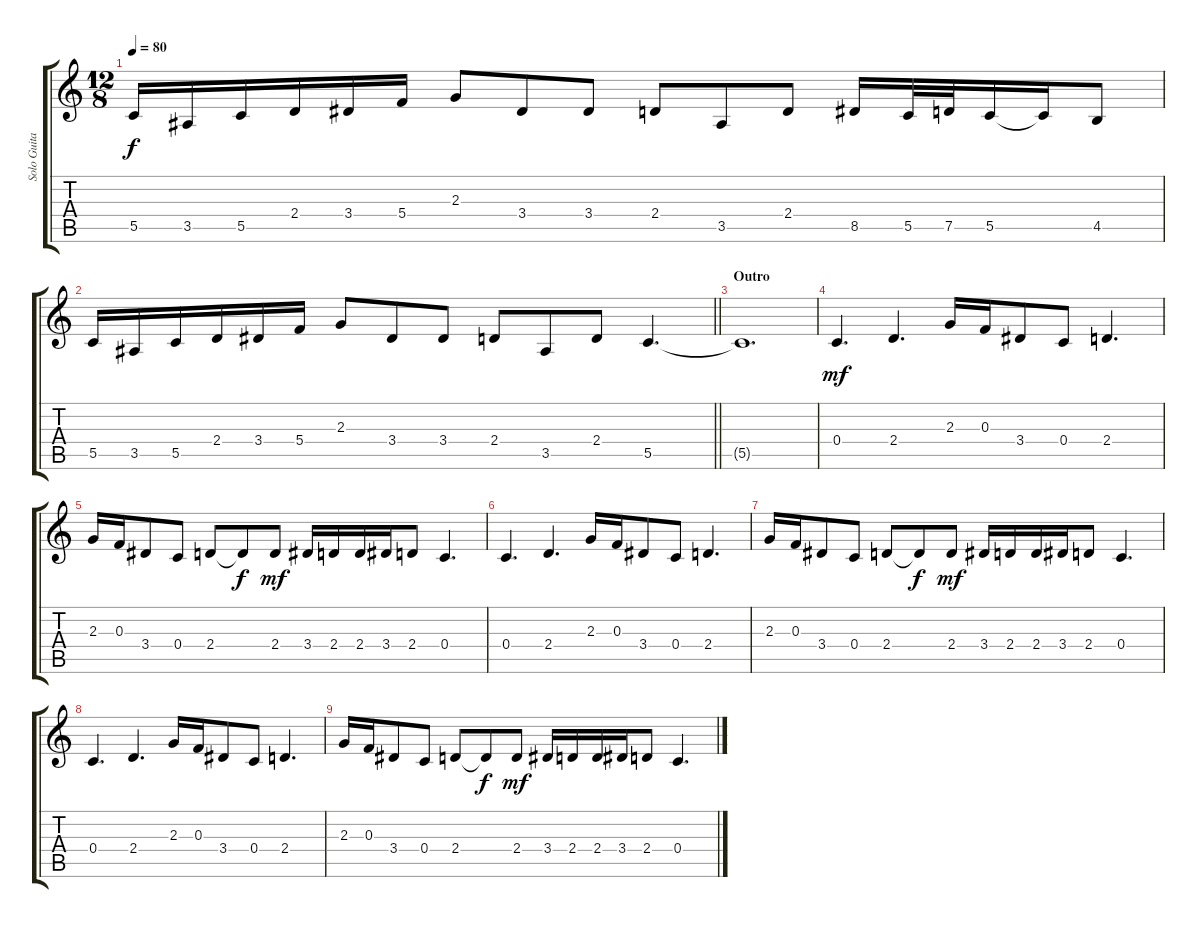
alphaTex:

\track ("Solo Guitar" "Solo Guita") {instrument overdrivenguitar}
\staff {score tabs}
\tuning (D4 A3 F3 C3 G2 D2) {hide}
\ts (12 8)
\tempo 80
\clef g2
\ks c
5.5.16{dy f} 3.5.16 5.5.16 2.4.16 3.4.16 5.4.16 2.3.8 3.4.8 3.4.8 2.4.8 3.5.8 2.4.8 8.5.16 5.5.32 7.5.32 5.5.16 5.5{t}.16 4.5.8 |
\barLineRight lightlight
5.5.16 3.5.16 5.5.16 2.4.16 3.4.16 5.4.16 2.3.8 3.4.8 3.4.8 2.4.8 3.5.8 2.4.8 5.5.4{d} |
\section ("" "Outro")
5.5{t}.1{d volume 5} |
0.4.4{d dy mf volume 16 balance 2 instrument acousticguitarsteel} 2.4.4{d} 2.3.16 0.3.16 3.4.8 0.4.8 2.4.4{d} |
2.3.16 0.3.16 3.4.8 0.4.8 2.4.8 2.4{t}.8{dy f} 2.4.8{dy mf} 3.4.16 2.4.16 2.4.16 3.4.16 2.4.8 0.4.4{d} |
0.4.4{d} 2.4.4{d} 2.3.16 0.3.16 3.4.8 0.4.8 2.4.4{d} |
2.3.16 0.3.16 3.4.8 0.4.8 2.4.8 2.4{t}.8{dy f} 2.4.8{dy mf} 3.4.16 2.4.16 2.4.16 3.4.16 2.4.8 0.4.4{d} |
0.4.4{d} 2.4.4{d} 2.3.16 0.3.16 3.4.8 0.4.8 2.4.4{d} |
2.3.16 0.3.16 3.4.8 0.4.8 2.4.8 2.4{t}.8{dy f} 2.4.8{dy mf} 3.4.16 2.4.16 2.4.16 3.4.16 2.4.8 0.4.4{d}
